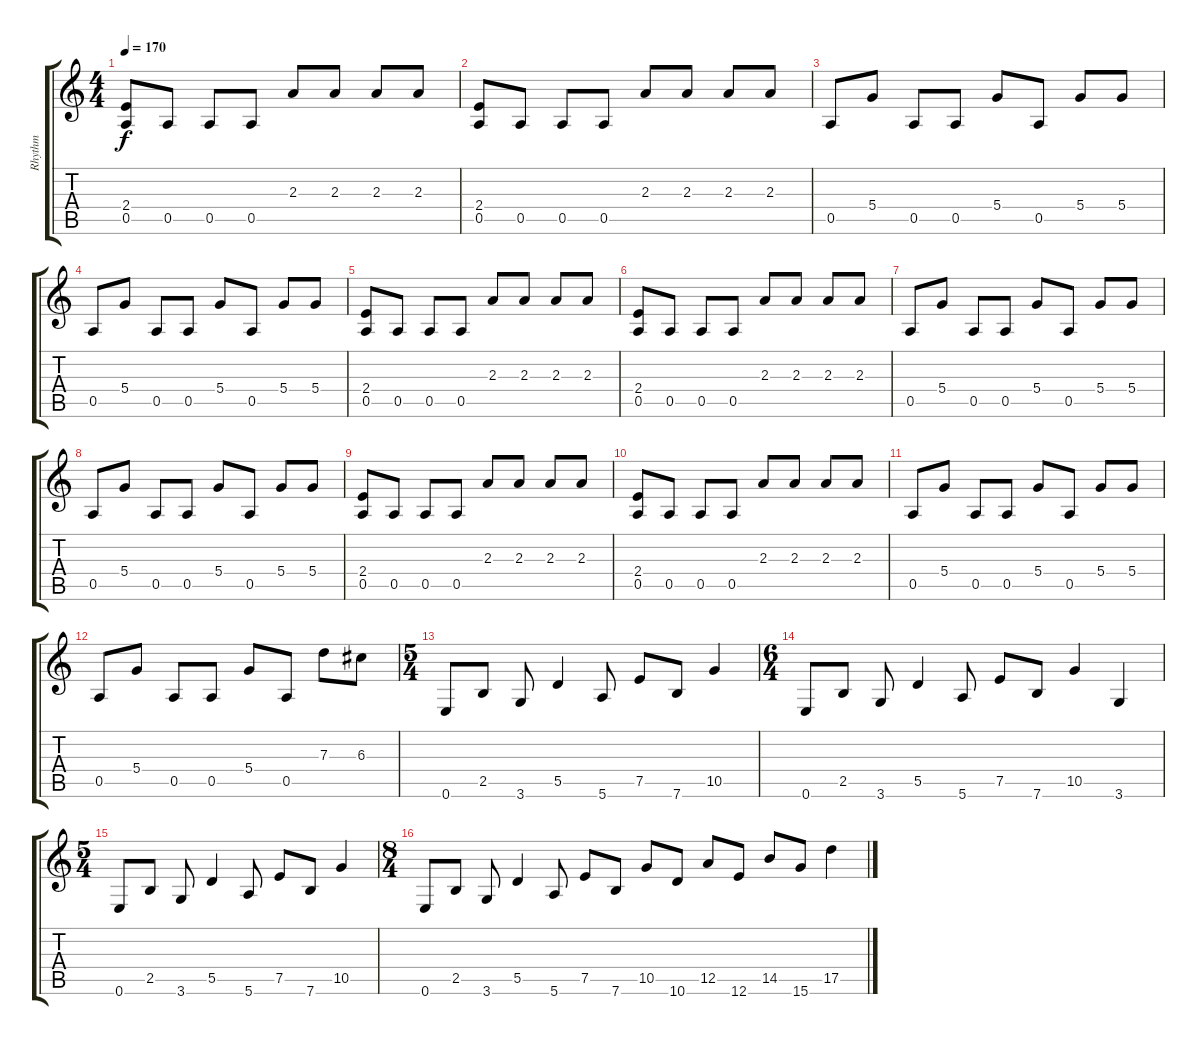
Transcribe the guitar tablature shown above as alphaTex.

\track ("Rhythm" "Rhythm") {instrument overdrivenguitar}
\staff {score tabs}
\tuning (E4 B3 G3 D3 A2 E2) {hide}
\ts (4 4)
\tempo 170
\clef g2
\ks c
(2.4 0.5).8{dy f} 0.5.8 0.5.8 0.5.8 2.3.8 2.3.8 2.3.8 2.3.8 |
(2.4 0.5).8 0.5.8 0.5.8 0.5.8 2.3.8 2.3.8 2.3.8 2.3.8 |
0.5.8 5.4.8 0.5.8 0.5.8 5.4.8 0.5.8 5.4.8 5.4.8 |
0.5.8 5.4.8 0.5.8 0.5.8 5.4.8 0.5.8 5.4.8 5.4.8 |
(2.4 0.5).8 0.5.8 0.5.8 0.5.8 2.3.8 2.3.8 2.3.8 2.3.8 |
(2.4 0.5).8 0.5.8 0.5.8 0.5.8 2.3.8 2.3.8 2.3.8 2.3.8 |
0.5.8 5.4.8 0.5.8 0.5.8 5.4.8 0.5.8 5.4.8 5.4.8 |
0.5.8 5.4.8 0.5.8 0.5.8 5.4.8 0.5.8 5.4.8 5.4.8 |
(2.4 0.5).8 0.5.8 0.5.8 0.5.8 2.3.8 2.3.8 2.3.8 2.3.8 |
(2.4 0.5).8 0.5.8 0.5.8 0.5.8 2.3.8 2.3.8 2.3.8 2.3.8 |
0.5.8 5.4.8 0.5.8 0.5.8 5.4.8 0.5.8 5.4.8 5.4.8 |
0.5.8 5.4.8 0.5.8 0.5.8 5.4.8 0.5.8 7.3.8 6.3.8 |
\ts (5 4)
0.6.8 2.5.8 3.6.8 5.5.4 5.6.8 7.5.8 7.6.8 10.5.4 |
\ts (6 4)
0.6.8 2.5.8 3.6.8 5.5.4 5.6.8 7.5.8 7.6.8 10.5.4 3.6.4 |
\ts (5 4)
0.6.8 2.5.8 3.6.8 5.5.4 5.6.8 7.5.8 7.6.8 10.5.4 |
\ts (8 4)
0.6.8 2.5.8 3.6.8 5.5.4 5.6.8 7.5.8 7.6.8 10.5.8 10.6.8 12.5.8 12.6.8 14.5.8 15.6.8 17.5.4
